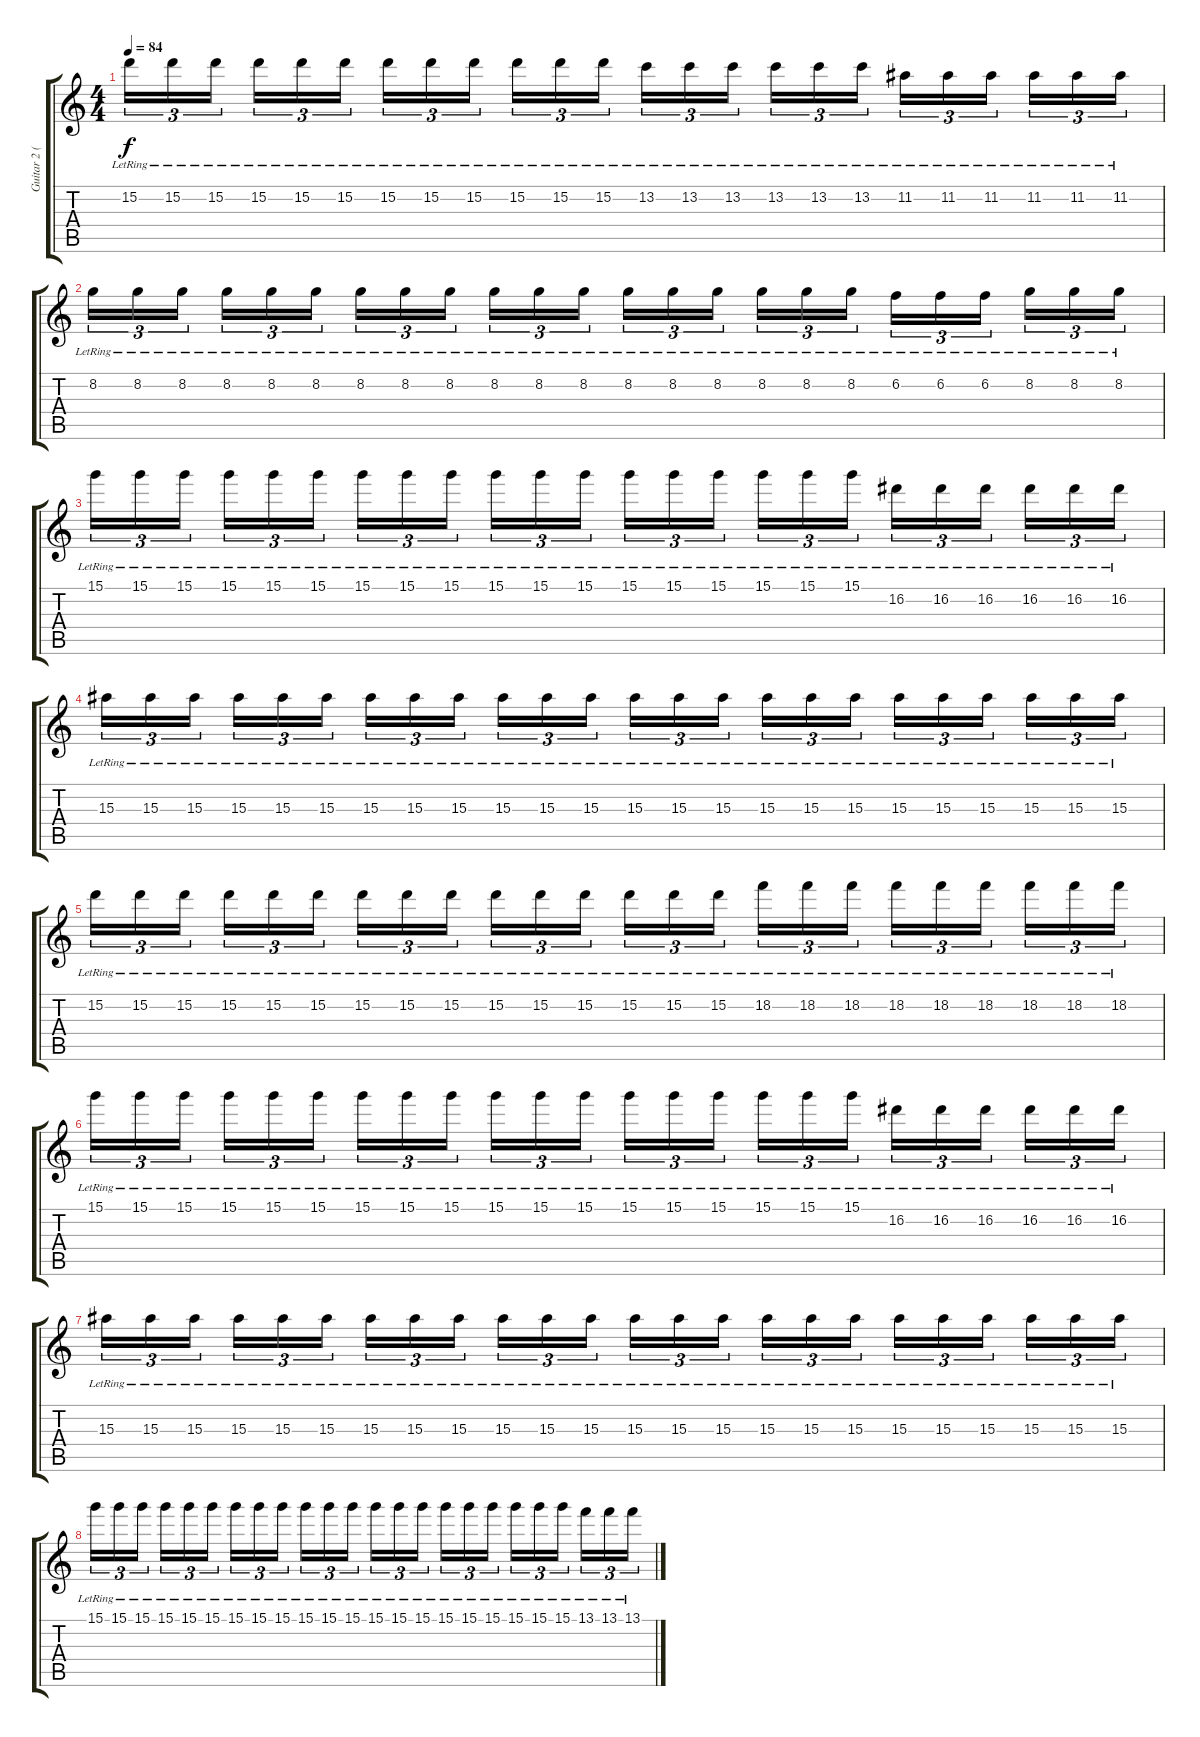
\track ("Guitar 2 (Clean w/ Delay)" "Guitar 2 (") {instrument electricguitarjazz}
\staff {score tabs}
\tuning (E4 B3 G3 D3 A2 E2) {hide}
\ts (4 4)
\tempo 84
\clef g2
\ks c
15.2{lr}.16{tu (3 2) dy f} 15.2{lr}.16{tu (3 2)} 15.2{lr}.16{tu (3 2) beam splitsecondary} 15.2{lr}.16{tu (3 2)} 15.2{lr}.16{tu (3 2)} 15.2{lr}.16{tu (3 2)} 15.2{lr}.16{tu (3 2)} 15.2{lr}.16{tu (3 2)} 15.2{lr}.16{tu (3 2) beam splitsecondary} 15.2{lr}.16{tu (3 2)} 15.2{lr}.16{tu (3 2)} 15.2{lr}.16{tu (3 2)} 13.2{lr}.16{tu (3 2)} 13.2{lr}.16{tu (3 2)} 13.2{lr}.16{tu (3 2) beam splitsecondary} 13.2{lr}.16{tu (3 2)} 13.2{lr}.16{tu (3 2)} 13.2{lr}.16{tu (3 2)} 11.2{lr}.16{tu (3 2)} 11.2{lr}.16{tu (3 2)} 11.2{lr}.16{tu (3 2) beam splitsecondary} 11.2{lr}.16{tu (3 2)} 11.2{lr}.16{tu (3 2)} 11.2{lr}.16{tu (3 2)} |
8.2{lr}.16{tu (3 2)} 8.2{lr}.16{tu (3 2)} 8.2{lr}.16{tu (3 2) beam splitsecondary} 8.2{lr}.16{tu (3 2)} 8.2{lr}.16{tu (3 2)} 8.2{lr}.16{tu (3 2)} 8.2{lr}.16{tu (3 2)} 8.2{lr}.16{tu (3 2)} 8.2{lr}.16{tu (3 2) beam splitsecondary} 8.2{lr}.16{tu (3 2)} 8.2{lr}.16{tu (3 2)} 8.2{lr}.16{tu (3 2)} 8.2{lr}.16{tu (3 2)} 8.2{lr}.16{tu (3 2)} 8.2{lr}.16{tu (3 2) beam splitsecondary} 8.2{lr}.16{tu (3 2)} 8.2{lr}.16{tu (3 2)} 8.2{lr}.16{tu (3 2)} 6.2{lr}.16{tu (3 2)} 6.2{lr}.16{tu (3 2)} 6.2{lr}.16{tu (3 2) beam splitsecondary} 8.2{lr}.16{tu (3 2)} 8.2{lr}.16{tu (3 2)} 8.2{lr}.16{tu (3 2)} |
15.1{lr}.16{tu (3 2)} 15.1{lr}.16{tu (3 2)} 15.1{lr}.16{tu (3 2) beam splitsecondary} 15.1{lr}.16{tu (3 2)} 15.1{lr}.16{tu (3 2)} 15.1{lr}.16{tu (3 2)} 15.1{lr}.16{tu (3 2)} 15.1{lr}.16{tu (3 2)} 15.1{lr}.16{tu (3 2) beam splitsecondary} 15.1{lr}.16{tu (3 2)} 15.1{lr}.16{tu (3 2)} 15.1{lr}.16{tu (3 2)} 15.1{lr}.16{tu (3 2)} 15.1{lr}.16{tu (3 2)} 15.1{lr}.16{tu (3 2) beam splitsecondary} 15.1{lr}.16{tu (3 2)} 15.1{lr}.16{tu (3 2)} 15.1{lr}.16{tu (3 2)} 16.2{lr}.16{tu (3 2)} 16.2{lr}.16{tu (3 2)} 16.2{lr}.16{tu (3 2) beam splitsecondary} 16.2{lr}.16{tu (3 2)} 16.2{lr}.16{tu (3 2)} 16.2{lr}.16{tu (3 2)} |
15.3{lr}.16{tu (3 2)} 15.3{lr}.16{tu (3 2)} 15.3{lr}.16{tu (3 2) beam splitsecondary} 15.3{lr}.16{tu (3 2)} 15.3{lr}.16{tu (3 2)} 15.3{lr}.16{tu (3 2)} 15.3{lr}.16{tu (3 2)} 15.3{lr}.16{tu (3 2)} 15.3{lr}.16{tu (3 2) beam splitsecondary} 15.3{lr}.16{tu (3 2)} 15.3{lr}.16{tu (3 2)} 15.3{lr}.16{tu (3 2)} 15.3{lr}.16{tu (3 2)} 15.3{lr}.16{tu (3 2)} 15.3{lr}.16{tu (3 2) beam splitsecondary} 15.3{lr}.16{tu (3 2)} 15.3{lr}.16{tu (3 2)} 15.3{lr}.16{tu (3 2)} 15.3{lr}.16{tu (3 2)} 15.3{lr}.16{tu (3 2)} 15.3{lr}.16{tu (3 2) beam splitsecondary} 15.3{lr}.16{tu (3 2)} 15.3{lr}.16{tu (3 2)} 15.3{lr}.16{tu (3 2)} |
15.2{lr}.16{tu (3 2)} 15.2{lr}.16{tu (3 2)} 15.2{lr}.16{tu (3 2) beam splitsecondary} 15.2{lr}.16{tu (3 2)} 15.2{lr}.16{tu (3 2)} 15.2{lr}.16{tu (3 2)} 15.2{lr}.16{tu (3 2)} 15.2{lr}.16{tu (3 2)} 15.2{lr}.16{tu (3 2) beam splitsecondary} 15.2{lr}.16{tu (3 2)} 15.2{lr}.16{tu (3 2)} 15.2{lr}.16{tu (3 2)} 15.2{lr}.16{tu (3 2)} 15.2{lr}.16{tu (3 2)} 15.2{lr}.16{tu (3 2) beam splitsecondary} 18.2{lr}.16{tu (3 2)} 18.2{lr}.16{tu (3 2)} 18.2{lr}.16{tu (3 2)} 18.2{lr}.16{tu (3 2)} 18.2{lr}.16{tu (3 2)} 18.2{lr}.16{tu (3 2) beam splitsecondary} 18.2{lr}.16{tu (3 2)} 18.2{lr}.16{tu (3 2)} 18.2{lr}.16{tu (3 2)} |
15.1{lr}.16{tu (3 2)} 15.1{lr}.16{tu (3 2)} 15.1{lr}.16{tu (3 2) beam splitsecondary} 15.1{lr}.16{tu (3 2)} 15.1{lr}.16{tu (3 2)} 15.1{lr}.16{tu (3 2)} 15.1{lr}.16{tu (3 2)} 15.1{lr}.16{tu (3 2)} 15.1{lr}.16{tu (3 2) beam splitsecondary} 15.1{lr}.16{tu (3 2)} 15.1{lr}.16{tu (3 2)} 15.1{lr}.16{tu (3 2)} 15.1{lr}.16{tu (3 2)} 15.1{lr}.16{tu (3 2)} 15.1{lr}.16{tu (3 2) beam splitsecondary} 15.1{lr}.16{tu (3 2)} 15.1{lr}.16{tu (3 2)} 15.1{lr}.16{tu (3 2)} 16.2{lr}.16{tu (3 2)} 16.2{lr}.16{tu (3 2)} 16.2{lr}.16{tu (3 2) beam splitsecondary} 16.2{lr}.16{tu (3 2)} 16.2{lr}.16{tu (3 2)} 16.2{lr}.16{tu (3 2)} |
15.3{lr}.16{tu (3 2)} 15.3{lr}.16{tu (3 2)} 15.3{lr}.16{tu (3 2) beam splitsecondary} 15.3{lr}.16{tu (3 2)} 15.3{lr}.16{tu (3 2)} 15.3{lr}.16{tu (3 2)} 15.3{lr}.16{tu (3 2)} 15.3{lr}.16{tu (3 2)} 15.3{lr}.16{tu (3 2) beam splitsecondary} 15.3{lr}.16{tu (3 2)} 15.3{lr}.16{tu (3 2)} 15.3{lr}.16{tu (3 2)} 15.3{lr}.16{tu (3 2)} 15.3{lr}.16{tu (3 2)} 15.3{lr}.16{tu (3 2) beam splitsecondary} 15.3{lr}.16{tu (3 2)} 15.3{lr}.16{tu (3 2)} 15.3{lr}.16{tu (3 2)} 15.3{lr}.16{tu (3 2)} 15.3{lr}.16{tu (3 2)} 15.3{lr}.16{tu (3 2) beam splitsecondary} 15.3{lr}.16{tu (3 2)} 15.3{lr}.16{tu (3 2)} 15.3{lr}.16{tu (3 2)} |
15.1{lr}.16{tu (3 2)} 15.1{lr}.16{tu (3 2)} 15.1{lr}.16{tu (3 2) beam splitsecondary} 15.1{lr}.16{tu (3 2)} 15.1{lr}.16{tu (3 2)} 15.1{lr}.16{tu (3 2)} 15.1{lr}.16{tu (3 2)} 15.1{lr}.16{tu (3 2)} 15.1{lr}.16{tu (3 2) beam splitsecondary} 15.1{lr}.16{tu (3 2)} 15.1{lr}.16{tu (3 2)} 15.1{lr}.16{tu (3 2)} 15.1{lr}.16{tu (3 2)} 15.1{lr}.16{tu (3 2)} 15.1{lr}.16{tu (3 2) beam splitsecondary} 15.1{lr}.16{tu (3 2)} 15.1{lr}.16{tu (3 2)} 15.1{lr}.16{tu (3 2)} 15.1{lr}.16{tu (3 2)} 15.1{lr}.16{tu (3 2)} 15.1{lr}.16{tu (3 2) beam splitsecondary} 13.1{lr}.16{tu (3 2)} 13.1{lr}.16{tu (3 2)} 13.1{lr}.16{tu (3 2)}
